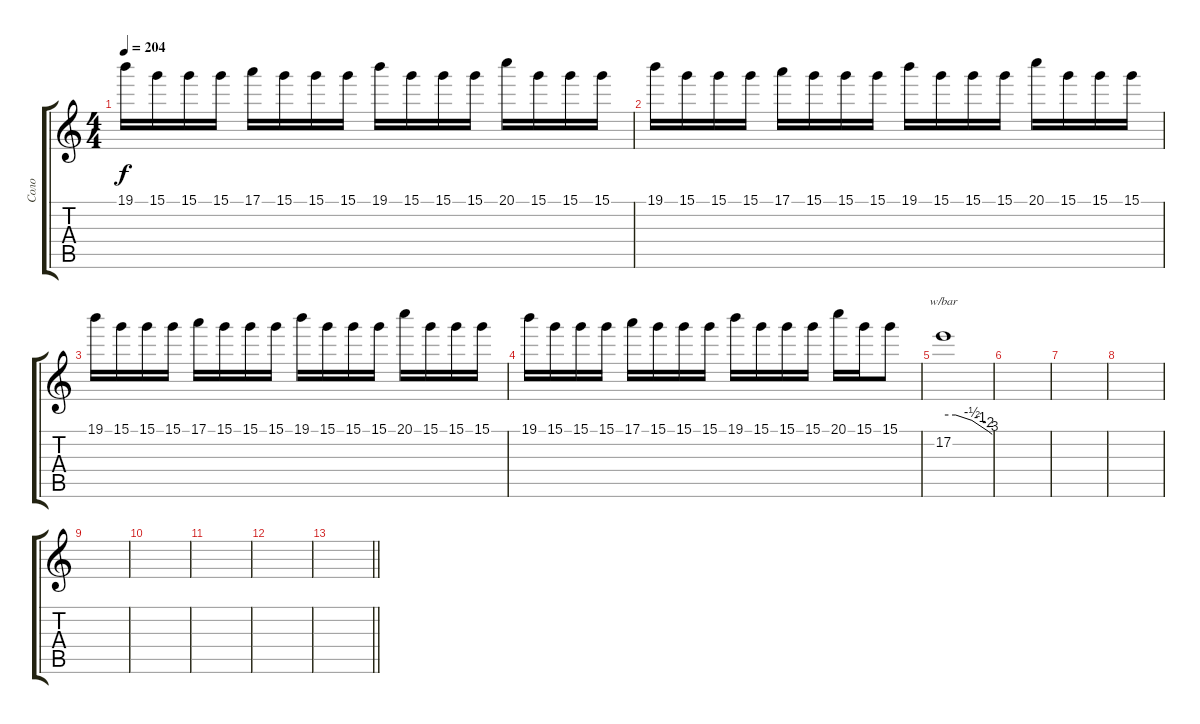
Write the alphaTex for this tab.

\track ("Соло" "Соло") {instrument distortionguitar}
\staff {score tabs}
\tuning (E4 B3 G3 D3 A2 E2) {hide}
\ts (4 4)
\tempo 204
\clef g2
\ks c
19.1.16{dy f} 15.1.16 15.1.16 15.1.16 17.1.16 15.1.16 15.1.16 15.1.16 19.1.16 15.1.16 15.1.16 15.1.16 20.1.16 15.1.16 15.1.16 15.1.16 |
19.1.16 15.1.16 15.1.16 15.1.16 17.1.16 15.1.16 15.1.16 15.1.16 19.1.16 15.1.16 15.1.16 15.1.16 20.1.16 15.1.16 15.1.16 15.1.16 |
19.1.16 15.1.16 15.1.16 15.1.16 17.1.16 15.1.16 15.1.16 15.1.16 19.1.16 15.1.16 15.1.16 15.1.16 20.1.16 15.1.16 15.1.16 15.1.16 |
19.1.16 15.1.16 15.1.16 15.1.16 17.1.16 15.1.16 15.1.16 15.1.16 19.1.16 15.1.16 15.1.16 15.1.16 20.1.16 15.1.16 15.1.8 |
17.2.1{tbe (custom default 0 0 15 0 35 -2 45 -4 55 -8 60 -12)} |
|
|
|
|
|
|
|
\barLineRight lightlight
